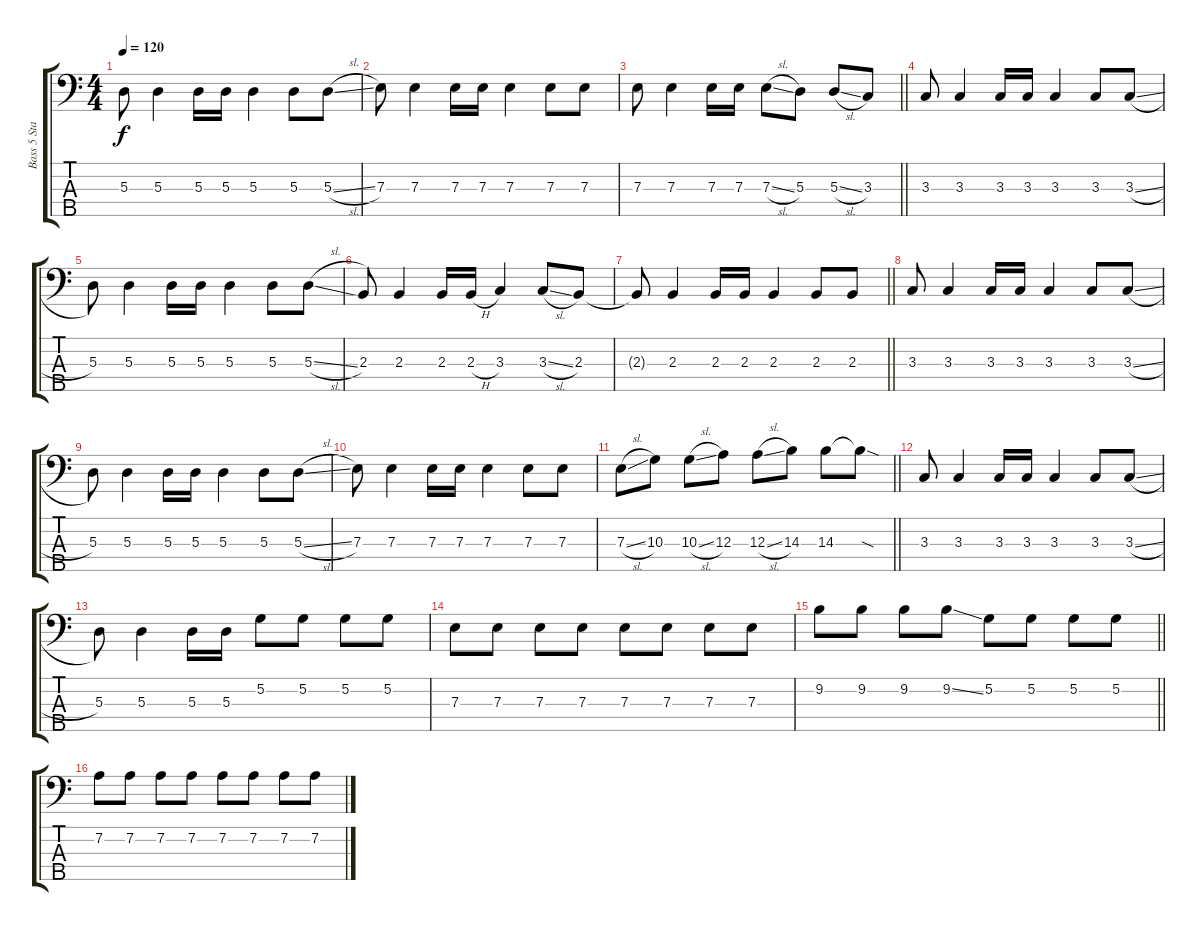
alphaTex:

\track ("Bass 5 Standard" "Bass 5 Sta") {instrument electricbassfinger}
\staff {score tabs}
\tuning (G2 D2 A1 E1 B0) {hide}
\ts (4 4)
\tempo 120
\clef f4
\ks c
5.3.8{dy f} 5.3.4 5.3.16 5.3.16 5.3.4 5.3.8 5.3{sl}.8 |
7.3.8 7.3.4 7.3.16 7.3.16 7.3.4 7.3.8 7.3.8 |
\barLineRight lightlight
7.3.8 7.3.4 7.3.16 7.3.16 7.3{sl}.8 5.3.8 5.3{sl}.8 3.3.8 |
3.3.8 3.3.4 3.3.16 3.3.16 3.3.4 3.3.8 3.3{sl}.8 |
5.3.8 5.3.4 5.3.16 5.3.16 5.3.4 5.3.8 5.3{sl}.8 |
2.3.8 2.3.4 2.3.16 2.3{h}.16 3.3.4 3.3{sl}.8 2.3.8 |
\barLineRight lightlight
2.3{t}.8 2.3.4 2.3.16 2.3.16 2.3.4 2.3.8 2.3.8 |
3.3.8 3.3.4 3.3.16 3.3.16 3.3.4 3.3.8 3.3{sl}.8 |
5.3.8 5.3.4 5.3.16 5.3.16 5.3.4 5.3.8 5.3{sl}.8 |
7.3.8 7.3.4 7.3.16 7.3.16 7.3.4 7.3.8 7.3.8 |
\barLineRight lightlight
7.3{sl}.8 10.3.8 10.3{sl}.8 12.3.8 12.3{sl}.8 14.3.8 14.3.8 14.3{sod t}.8 |
3.3.8 3.3.4 3.3.16 3.3.16 3.3.4 3.3.8 3.3{sl}.8 |
5.3.8 5.3.4 5.3.16 5.3.16 5.2.8 5.2.8 5.2.8 5.2.8 |
7.3.8 7.3.8 7.3.8 7.3.8 7.3.8 7.3.8 7.3.8 7.3.8 |
\barLineRight lightlight
9.2.8 9.2.8 9.2.8 9.2{ss}.8 5.2.8 5.2.8 5.2.8 5.2.8 |
\section ("" "")
7.2.8 7.2.8 7.2.8 7.2.8 7.2.8 7.2.8 7.2.8 7.2.8
